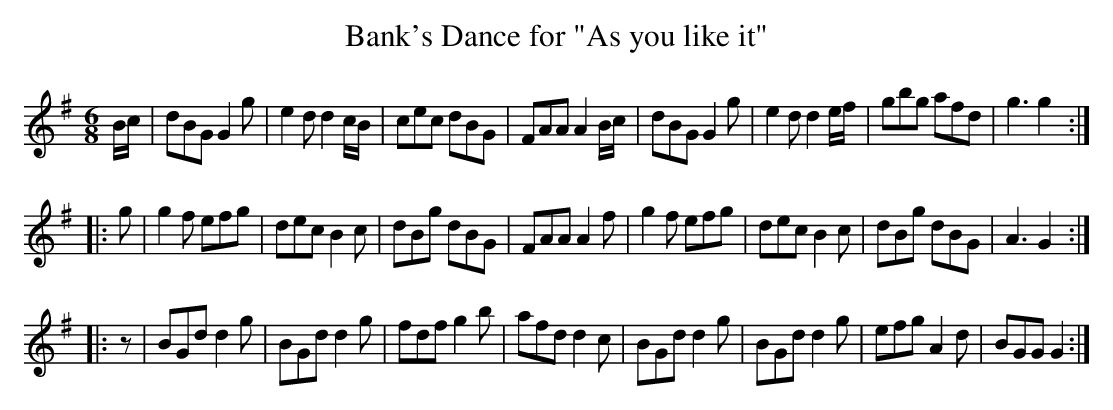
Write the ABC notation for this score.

X:1
T:Bank's Dance for "As you like it"
M:6/8
K:G major
B/c/|\
dBG G2g| e2d d2c/B/| cec dBG| FAA A2B/c/|\
dBG G2g| e2d d2e/f/| gbg afd| g3 g2::
g|\
g2f efg| dec B2c| dBg dBG| FAA A2f|\
g2f efg| dec B2c|dBg dBG| A3 G2::
z|\
BGd d2g| BGd d2g| fdf g2b| afd d2c|\
BGd d2g| BGd d2g| efg A2d| BGG G2:|
